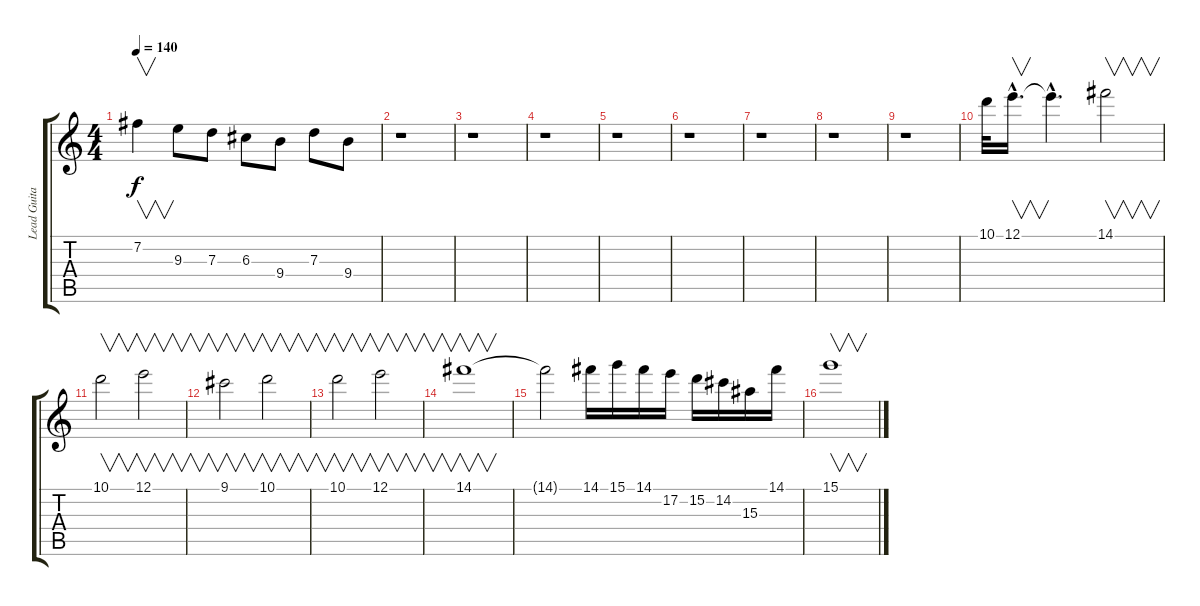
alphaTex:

\track ("Lead Guitar" "Lead Guita") {instrument distortionguitar}
\staff {score tabs}
\tuning (E4 B3 G3 D3 A2 E2) {hide}
\ts (4 4)
\tempo 140
\clef g2
\ks c
7.2.4{v dy f} 9.3.8 7.3.8 6.3.8 9.4.8 7.3.8 9.4.8 |
r.1 |
r.1 |
r.1 |
r.1 |
r.1 |
r.1 |
r.1 |
r.1 |
10.1.32 12.1{hac}.16{v d} 12.1{hac t}.4{d} 14.1.2{v} |
10.1.2{v} 12.1.2{v} |
9.1.2{v} 10.1.2{v} |
10.1.2{v} 12.1.2{v} |
14.1.1{v} |
14.1{t}.2 14.1.16 15.1.16 14.1.16 17.2.16 15.2.16 14.2.16 15.3.16 14.1.16 |
15.1.1{v}
